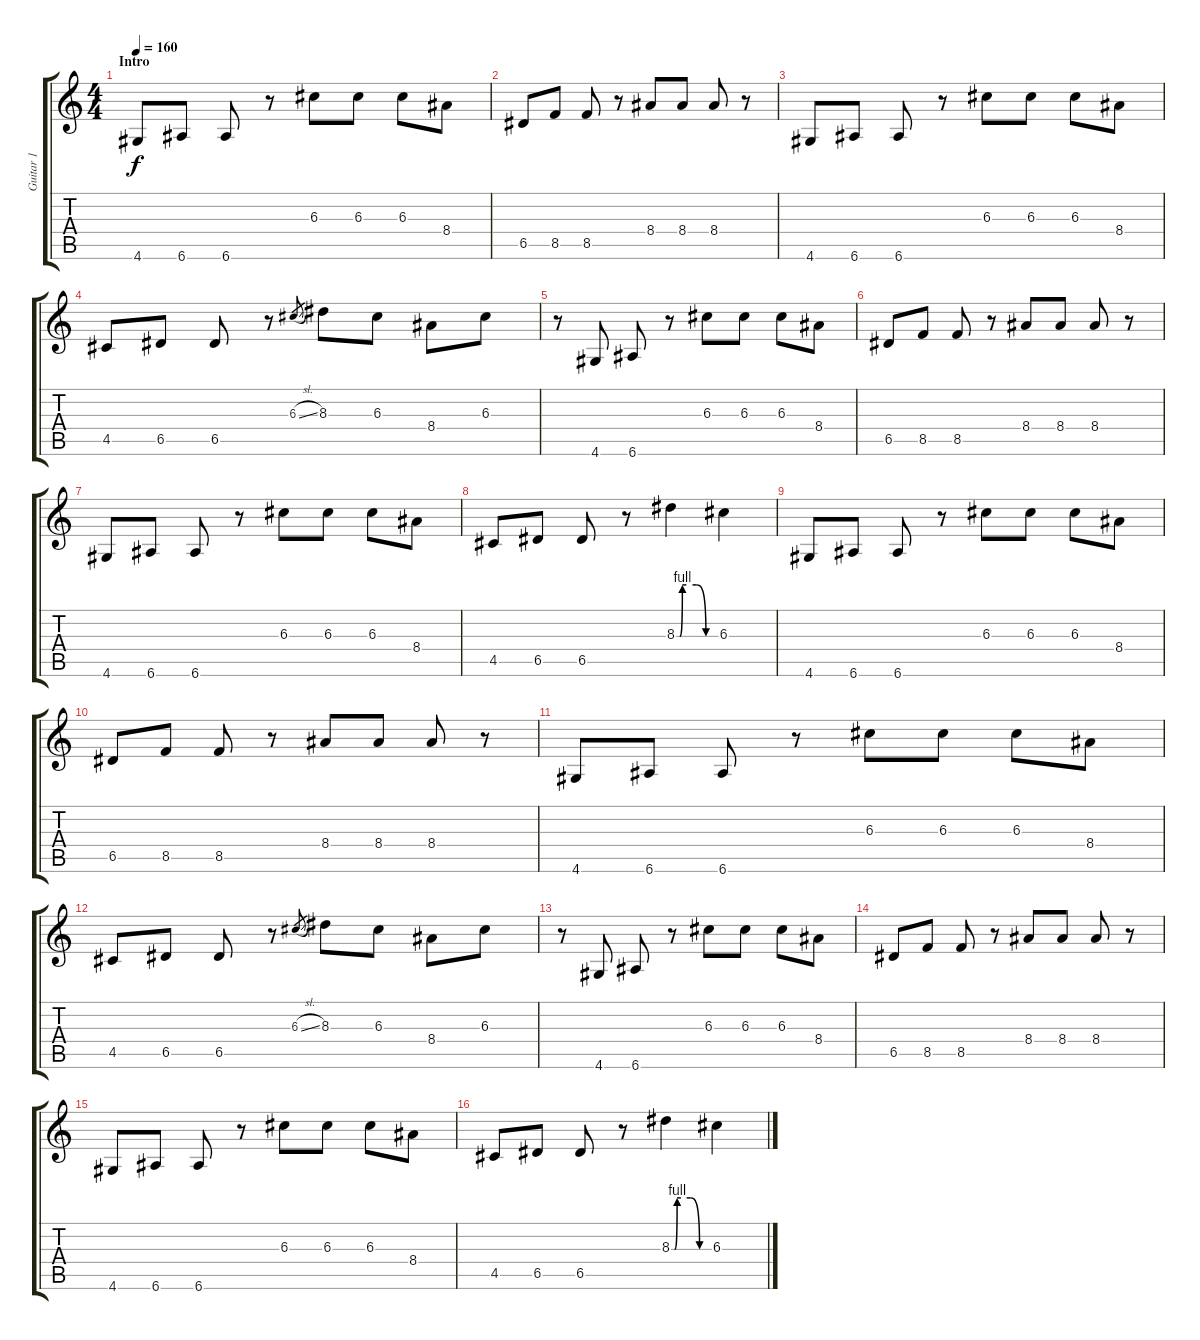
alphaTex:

\track ("Guitar 1" "Guitar 1") {instrument overdrivenguitar}
\staff {score tabs}
\tuning (E4 B3 G3 D3 A2 E2) {hide}
\ts (4 4)
\section ("" "Intro")
\tempo 160
\clef g2
\ks c
4.6.8{dy f instrument overdrivenguitar} 6.6.8 6.6.8 r.8 6.3.8 6.3.8 6.3.8 8.4.8 |
6.5.8 8.5.8 8.5.8 r.8 8.4.8 8.4.8 8.4.8 r.8 |
4.6.8 6.6.8 6.6.8 r.8 6.3.8 6.3.8 6.3.8 8.4.8 |
4.5.8 6.5.8 6.5.8 r.8 6.3{sl}.8{gr} 8.3.8 6.3.8 8.4.8 6.3.8 |
r.8 4.6.8 6.6.8 r.8 6.3.8 6.3.8 6.3.8 8.4.8 |
6.5.8 8.5.8 8.5.8 r.8 8.4.8 8.4.8 8.4.8 r.8 |
4.6.8 6.6.8 6.6.8 r.8 6.3.8 6.3.8 6.3.8 8.4.8 |
4.5.8 6.5.8 6.5.8 r.8 8.3{be (custom 0 0 5 0 9 4 15 4 30 4 45 0 60 0)}.4 6.3.4 |
4.6.8 6.6.8 6.6.8 r.8 6.3.8 6.3.8 6.3.8 8.4.8 |
6.5.8 8.5.8 8.5.8 r.8 8.4.8 8.4.8 8.4.8 r.8 |
4.6.8 6.6.8 6.6.8 r.8 6.3.8 6.3.8 6.3.8 8.4.8 |
4.5.8 6.5.8 6.5.8 r.8 6.3{sl}.8{gr} 8.3.8 6.3.8 8.4.8 6.3.8 |
r.8 4.6.8 6.6.8 r.8 6.3.8 6.3.8 6.3.8 8.4.8 |
6.5.8 8.5.8 8.5.8 r.8 8.4.8 8.4.8 8.4.8 r.8 |
4.6.8 6.6.8 6.6.8 r.8 6.3.8 6.3.8 6.3.8 8.4.8 |
4.5.8 6.5.8 6.5.8 r.8 8.3{be (custom 0 0 5 0 9 4 15 4 30 4 45 0 60 0)}.4 6.3.4
